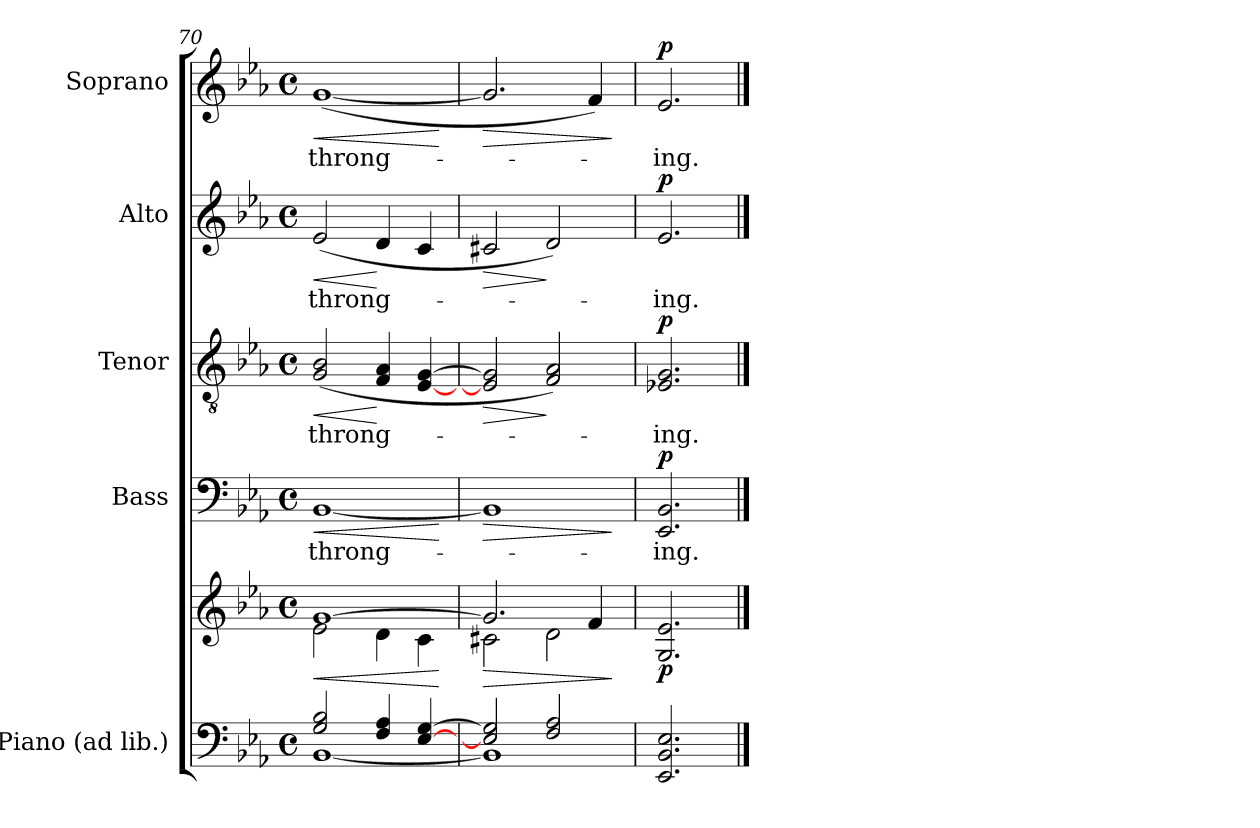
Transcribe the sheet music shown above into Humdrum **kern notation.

**kern	**kern	**dynam	**kern	**text	**dynam	**kern	**text	**dynam	**kern	**text	**dynam	**kern	**text	**dynam
*part5	*part5	*part5	*part4	*part4	*part4	*part3	*part3	*part3	*part2	*part2	*part2	*part1	*part1	*part1
*staff6	*staff5	*staff5/6	*staff4	*staff4	*staff4	*staff3	*staff3	*staff3	*staff2	*staff2	*staff2	*staff1	*staff1	*staff1
*I"Piano (ad lib.)	*	*	*I"Bass	*	*	*I"Tenor	*	*	*I"Alto	*	*	*I"Soprano	*	*
*	*	*	*I'B	*	*	*I'T	*	*	*I'A	*	*	*I'S	*	*
*clefF4	*clefG2	*	*clefF4	*	*	*clefGv2	*	*	*clefG2	*	*	*clefG2	*	*
*k[b-e-a-]	*k[b-e-a-]	*	*k[b-e-a-]	*	*	*k[b-e-a-]	*	*	*k[b-e-a-]	*	*	*k[b-e-a-]	*	*
*E-:	*E-:	*	*E-:	*	*	*E-:	*	*	*E-:	*	*	*E-:	*	*
*M4/4	*M4/4	*	*M4/4	*	*	*M4/4	*	*	*M4/4	*	*	*M4/4	*	*
*met(c)	*met(c)	*	*met(c)	*	*	*met(c)	*	*	*met(c)	*	*	*met(c)	*	*
=70	=70	=70	=70	=70	=70	=70	=70	=70	=70	=70	=70	=70	=70	=70
*^	*	*	*	*	*	*	*	*	*	*	*	*	*	*
!	!	!	!LO:HP:b	!	!LO:LY:b	!LO:HP:b	!	!LO:LY:b	!LO:HP:b	!	!LO:LY:b	!LO:HP:b	!	!LO:LY:b	!LO:HP:b
*	*	*^	*	*	*	*	*	*	*	*	*	*	*	*	*
2G/ 2B-/	[1BB-\	[1g/	2e-\	<	[1BB-	throng-	<	(<2G 2B-	throng-	<	(<2e-	throng-	<	(<[1g	throng-	<
4F/ 4A-/	.	.	4d\	.	.	.	.	4F 4A-	.	[	4d	.	[	.	.	.
[4E-/ [4G/	.	.	4c\	.	.	.	.	[4E- [4G	.	.	4c	.	.	.	.	.
*v	*v	*	*	*	*	*	*	*	*	*	*	*	*	*	*	*
*	*v	*v	*	*	*	*	*	*	*	*	*	*	*	*	*
.	.	[	.	.	[	.	.	.	.	.	.	.	.	[
=71	=71	=71	=71	=71	=71	=71	=71	=71	=71	=71	=71	=71	=71	=71
*^	*	*	*	*	*	*	*	*	*	*	*	*	*	*
!	!	!	!LO:HP:b	!	!	!LO:HP:b	!	!	!LO:HP:b	!	!	!LO:HP:b	!	!	!LO:HP:b
*	*	*^	*	*	*	*	*	*	*	*	*	*	*	*	*
2E/] 2G/]	1BB-\]	2.g/]	2c#X\	>	1BB-]	.	>	2E] 2G]	.	>	2c#X	.	>	2.g]	.	>
2F/ 2A-/	.	.	2d\	.	.	.	.	2F 2A-)	.	]	2d)	.	]	.	.	.
.	.	4f/	.	.	.	.	.	.	.	.	.	.	.	4f)	.	.
*v	*v	*	*	*	*	*	*	*	*	*	*	*	*	*	*	*
*	*v	*v	*	*	*	*	*	*	*	*	*	*	*	*	*
.	.	]	.	.	]	.	.	.	.	.	.	.	.	]
=72	=72	=72	=72	=72	=72	=72	=72	=72	=72	=72	=72	=72	=72	=72
*^	*^	*	*	*	*	*	*	*	*	*	*	*	*	*
!	!	!	!	!LO:DY:b	!	!LO:LY:b	!LO:DY:b	!	!LO:LY:b	!LO:DY:b	!	!LO:LY:b	!LO:DY:b	!	!LO:LY:b	!LO:DY:b
2.ryy	2.EE-/ 2.BB-/ 2.E-/	2.G/ 2.e-/	2.ryy	p	2.EE- 2.BB-	ing.	p	2.E-X 2.G	ing.	p	2.e-	ing.	p	2.e-	ing.	p
*v	*v	*	*	*	*	*	*	*	*	*	*	*	*	*	*	*
*	*v	*v	*	*	*	*	*	*	*	*	*	*	*	*	*
==	==	==	==	==	==	==	==	==	==	==	==	==	==	==
*-	*-	*-	*-	*-	*-	*-	*-	*-	*-	*-	*-	*-	*-	*-
